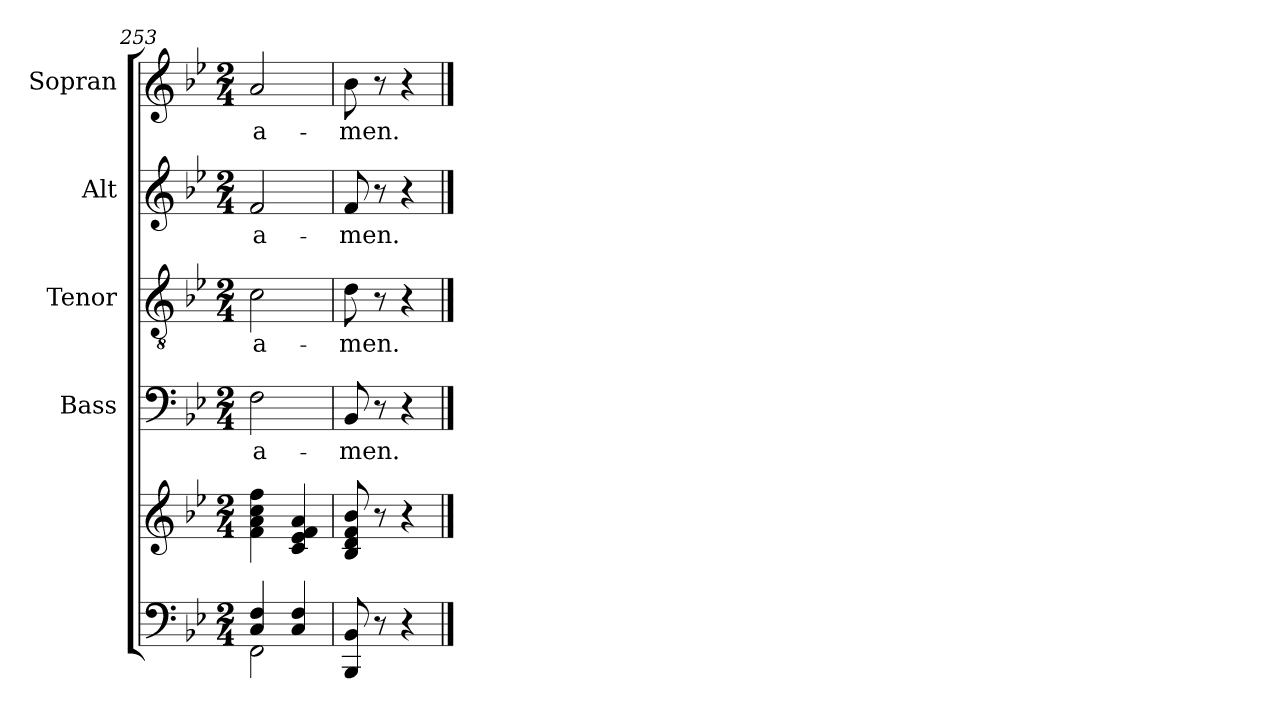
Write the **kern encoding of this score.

**kern	**kern	**kern	**text	**kern	**text	**kern	**text	**kern	**text
*part5	*part5	*part4	*part4	*part3	*part3	*part2	*part2	*part1	*part1
*staff6	*staff5	*staff4	*staff4	*staff3	*staff3	*staff2	*staff2	*staff1	*staff1
*	*	*I"Bass	*	*I"Tenor	*	*I"Alt	*	*I"Sopran	*
*	*	*I'B.	*	*I'T.	*	*I'A.	*	*I'S.	*
*clefF4	*clefG2	*clefF4	*	*clefGv2	*	*clefG2	*	*clefG2	*
*k[b-e-]	*k[b-e-]	*k[b-e-]	*	*k[b-e-]	*	*k[b-e-]	*	*k[b-e-]	*
*B-:	*B-:	*B-:	*	*B-:	*	*B-:	*	*B-:	*
*M2/4	*M2/4	*M2/4	*	*M2/4	*	*M2/4	*	*M2/4	*
=253	=253	=253	=253	=253	=253	=253	=253	=253	=253
*^	*	*	*	*	*	*	*	*	*
!	!	!	!	!LO:LY:b	!	!LO:LY:b	!	!LO:LY:b	!	!LO:LY:b
4C/ 4F/	2FF\	4f\ 4a\ 4cc\ 4ff\	2F\	a-	2c\	a-	2f/	a-	2a/	a-
4C/ 4F/	.	4c/ 4e-/ 4f/ 4a/	.	.	.	.	.	.	.	.
*v	*v	*	*	*	*	*	*	*	*	*
=254	=254	=254	=254	=254	=254	=254	=254	=254	=254
!	!	!	!LO:LY:b	!	!LO:LY:b	!	!LO:LY:b	!	!LO:LY:b
8BBB-/ 8BB-/	8B-/ 8d/ 8f/ 8b-/	8BB-/	-men.	8d\	-men.	8f/	-men.	8b-\	-men.
8r	8r	8r	.	8r	.	8r	.	8r	.
4r	4r	4r	.	4r	.	4r	.	4r	.
==	==	==	==	==	==	==	==	==	==
*-	*-	*-	*-	*-	*-	*-	*-	*-	*-
